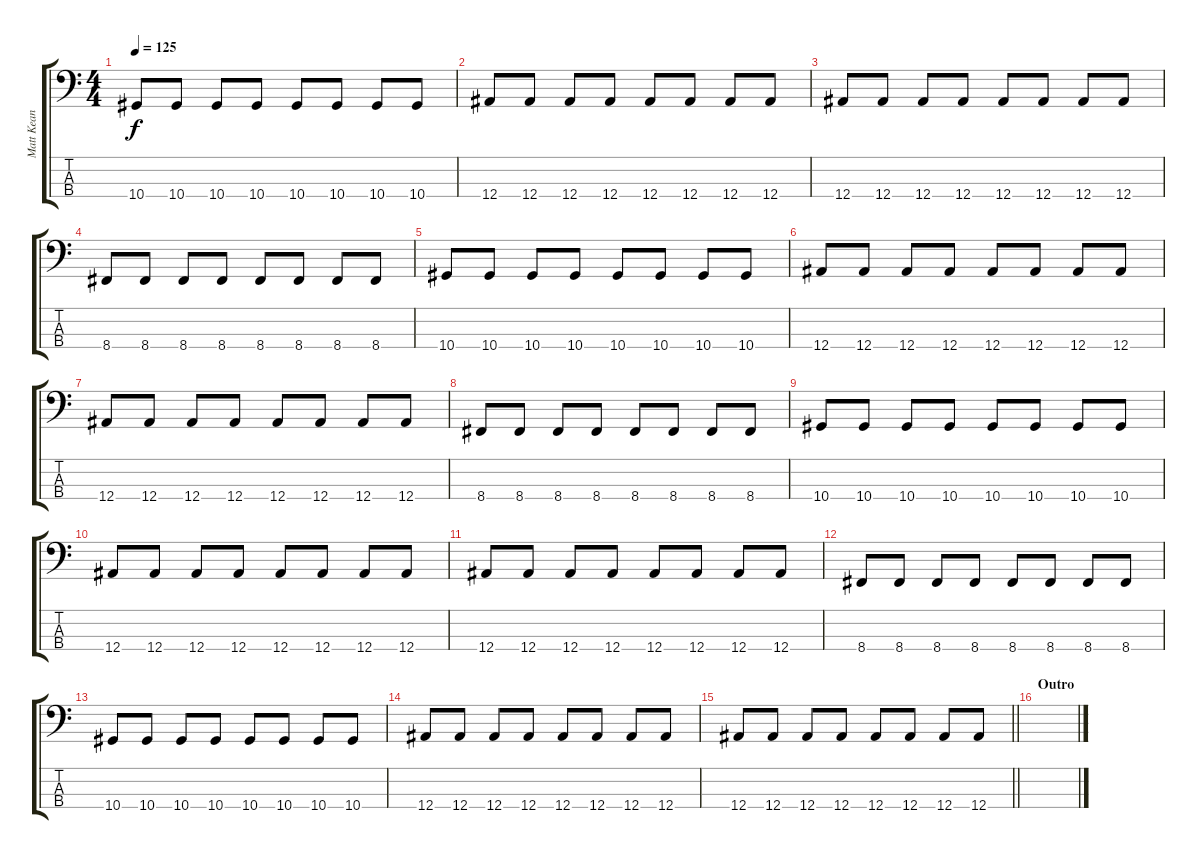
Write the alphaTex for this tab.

\track ("Matt Kean" "Matt Kean") {instrument electricbasspick}
\staff {score tabs}
\tuning (Eb2 Bb1 F1 Bb0) {hide}
\ts (4 4)
\tempo 125
\clef f4
\ks c
10.4.8{dy f} 10.4.8 10.4.8 10.4.8 10.4.8 10.4.8 10.4.8 10.4.8 |
12.4.8 12.4.8 12.4.8 12.4.8 12.4.8 12.4.8 12.4.8 12.4.8 |
12.4.8 12.4.8 12.4.8 12.4.8 12.4.8 12.4.8 12.4.8 12.4.8 |
8.4.8 8.4.8 8.4.8 8.4.8 8.4.8 8.4.8 8.4.8 8.4.8 |
10.4.8 10.4.8 10.4.8 10.4.8 10.4.8 10.4.8 10.4.8 10.4.8 |
12.4.8 12.4.8 12.4.8 12.4.8 12.4.8 12.4.8 12.4.8 12.4.8 |
12.4.8 12.4.8 12.4.8 12.4.8 12.4.8 12.4.8 12.4.8 12.4.8 |
8.4.8 8.4.8 8.4.8 8.4.8 8.4.8 8.4.8 8.4.8 8.4.8 |
10.4.8 10.4.8 10.4.8 10.4.8 10.4.8 10.4.8 10.4.8 10.4.8 |
12.4.8 12.4.8 12.4.8 12.4.8 12.4.8 12.4.8 12.4.8 12.4.8 |
12.4.8 12.4.8 12.4.8 12.4.8 12.4.8 12.4.8 12.4.8 12.4.8 |
8.4.8 8.4.8 8.4.8 8.4.8 8.4.8 8.4.8 8.4.8 8.4.8 |
10.4.8 10.4.8 10.4.8 10.4.8 10.4.8 10.4.8 10.4.8 10.4.8 |
12.4.8 12.4.8 12.4.8 12.4.8 12.4.8 12.4.8 12.4.8 12.4.8 |
\barLineRight lightlight
12.4.8 12.4.8 12.4.8 12.4.8 12.4.8 12.4.8 12.4.8 12.4.8 |
\section ("" "Outro")
